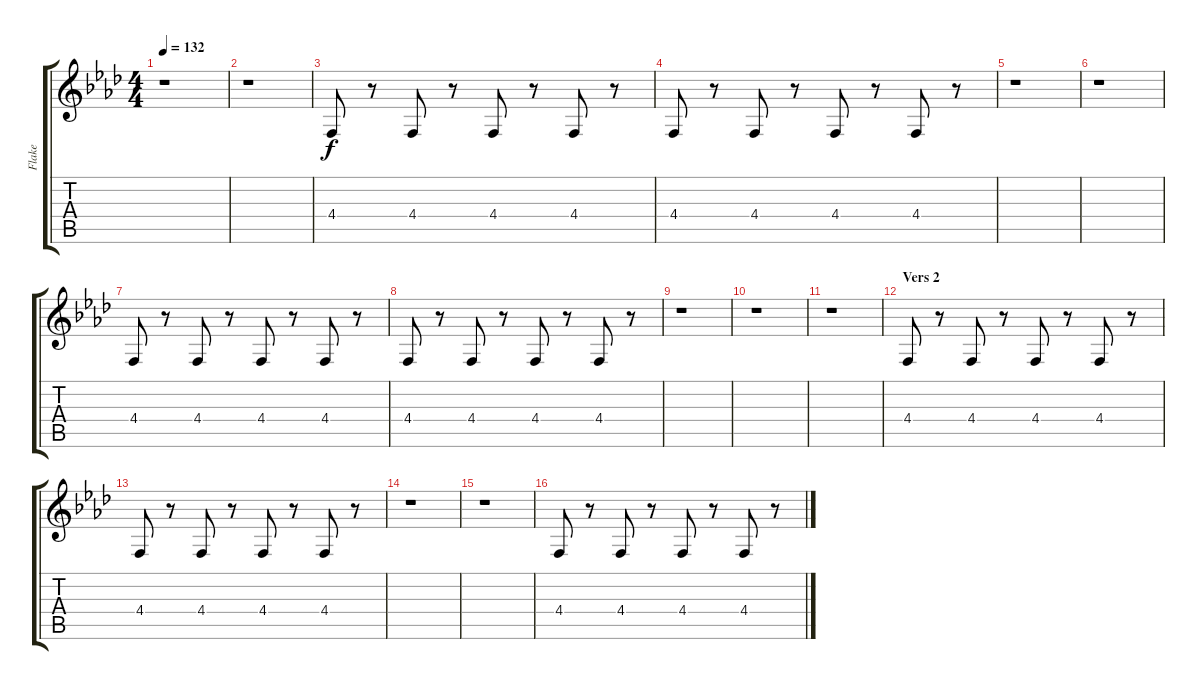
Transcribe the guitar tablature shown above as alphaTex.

\track ("Flake" "Flake") {instrument lead8bassandlead}
\staff {score tabs}
\tuning (Eb4 Bb3 Gb3 Db3 Ab2 Eb2) {hide}
\ts (4 4)
\tempo 132
\clef g2
\ks fminor
r.1{dy f} |
r.1 |
4.4.8 r.8 4.4.8 r.8 4.4.8 r.8 4.4.8 r.8 |
4.4.8 r.8 4.4.8 r.8 4.4.8 r.8 4.4.8 r.8 |
r.1 |
r.1 |
4.4.8 r.8 4.4.8 r.8 4.4.8 r.8 4.4.8 r.8 |
4.4.8 r.8 4.4.8 r.8 4.4.8 r.8 4.4.8 r.8 |
r.1 |
r.1 |
r.1 |
\section ("" "Vers 2")
4.4.8 r.8 4.4.8 r.8 4.4.8 r.8 4.4.8 r.8 |
4.4.8 r.8 4.4.8 r.8 4.4.8 r.8 4.4.8 r.8 |
r.1 |
r.1 |
4.4.8 r.8 4.4.8 r.8 4.4.8 r.8 4.4.8 r.8
